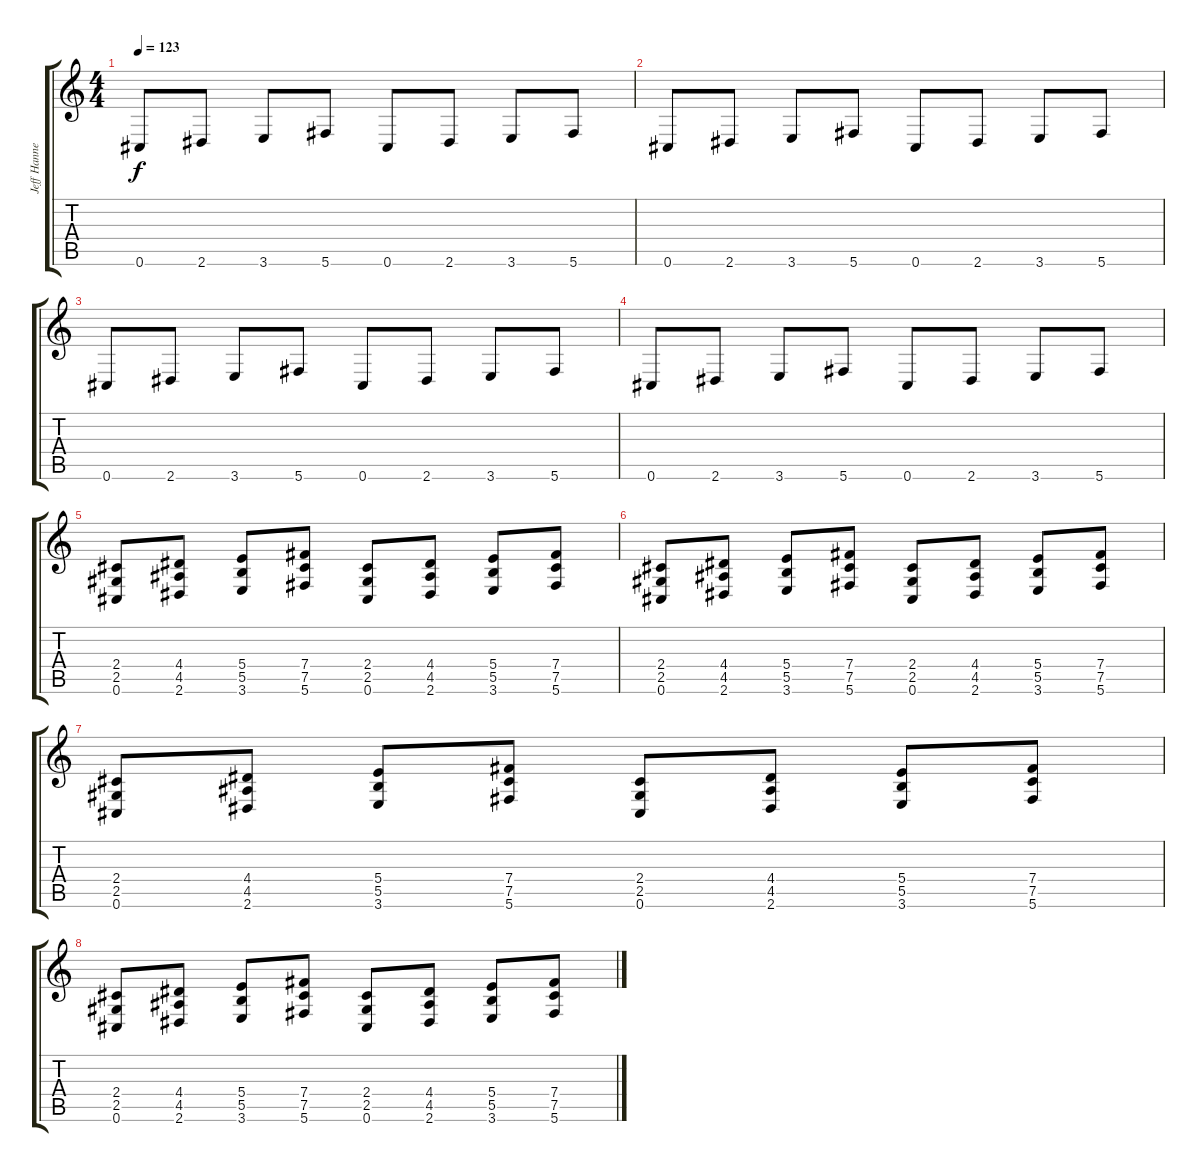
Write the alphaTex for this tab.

\track ("Jeff Hannemann" "Jeff Hanne") {instrument distortionguitar}
\staff {score tabs}
\tuning (Db4 Ab3 E3 B2 Gb2 Db2) {hide}
\ts (4 4)
\tempo 123
\clef g2
\ks c
0.6.8{dy f} 2.6.8 3.6.8 5.6.8 0.6.8 2.6.8 3.6.8 5.6.8 |
0.6.8 2.6.8 3.6.8 5.6.8 0.6.8 2.6.8 3.6.8 5.6.8 |
0.6.8 2.6.8 3.6.8 5.6.8 0.6.8 2.6.8 3.6.8 5.6.8 |
0.6.8 2.6.8 3.6.8 5.6.8 0.6.8 2.6.8 3.6.8 5.6.8 |
(2.4 2.5 0.6).8 (4.4 4.5 2.6).8 (5.4 5.5 3.6).8 (7.4 7.5 5.6).8 (2.4 2.5 0.6).8 (4.4 4.5 2.6).8 (5.4 5.5 3.6).8 (7.4 7.5 5.6).8 |
(2.4 2.5 0.6).8 (4.4 4.5 2.6).8 (5.4 5.5 3.6).8 (7.4 7.5 5.6).8 (2.4 2.5 0.6).8 (4.4 4.5 2.6).8 (5.4 5.5 3.6).8 (7.4 7.5 5.6).8 |
(2.4 2.5 0.6).8 (4.4 4.5 2.6).8 (5.4 5.5 3.6).8 (7.4 7.5 5.6).8 (2.4 2.5 0.6).8 (4.4 4.5 2.6).8 (5.4 5.5 3.6).8 (7.4 7.5 5.6).8 |
(2.4 2.5 0.6).8 (4.4 4.5 2.6).8 (5.4 5.5 3.6).8 (7.4 7.5 5.6).8 (2.4 2.5 0.6).8 (4.4 4.5 2.6).8 (5.4 5.5 3.6).8 (7.4 7.5 5.6).8
